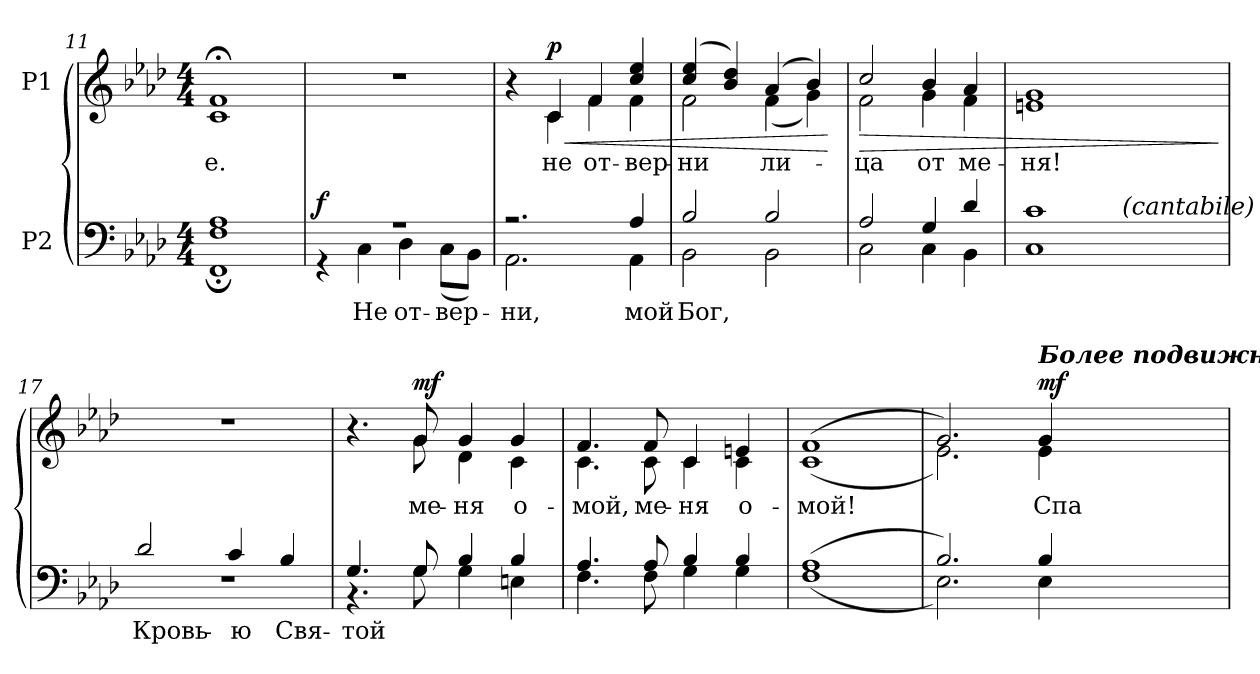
**kern	**text	**dynam	**kern	**text	**dynam
*part2	*part2	*part2	*part1	*part1	*part1
*staff2	*staff2	*staff2	*staff1	*staff1	*staff1
*I"P2	*	*	*I"P1	*	*
*clefF4	*	*	*clefG2	*	*
*k[b-e-a-d-]	*	*	*k[b-e-a-d-]	*	*
*f:	*	*	*f:	*	*
*M4/4	*	*	*M4/4	*	*
=11	=11	=11	=11	=11	=11
*^	*	*	*	*	*
!	!	!	!	!	!LO:LY:b:color=#000000	!
*	*	*	*	*^	*	*
1A-i	1FFi; 1Fi;	.	.	1f;i	1ci	-е.	.
*	*	*	*	*v	*v	*	*
=12	=12	=12	=12	=12	=12	=12
1r	4r	.	f	1r	.	.
!	!	!LO:LY:a:color=#000000	!	!	!	!
.	4Ci\	Не	.	.	.	.
!	!	!LO:LY:a:color=#000000	!	!	!	!
.	4D-i\	от-	.	.	.	.
!	!	!LO:LY:a:color=#000000	!	!	!	!
.	(8Ci\L	-вер-	.	.	.	.
.	8BB-i\J)	.	.	.	.	.
!!LO:LB:g=z
=13	=13	=13	=13	=13	=13	=13
!	!	!LO:LY:a:color=#000000	!	!	!	!
*	*	*	*	*^	*	*
2.r	2.AA-i\	-ни,	.	4r	4ryy	.	.
!	!	!	!	!	!	!LO:LY:b:color=#000000	!LO:HP:b
.	.	.	.	4ci/	4ci\	не	< p
!	!	!	!	!	!	!LO:LY:b:color=#000000	!
.	.	.	.	4fi/	4fi\	от-	.
!	!	!LO:LY:a:color=#000000	!	!	!	!	!
!	!	!	!	!	!	!LO:LY:b:color=#000000	!
4A-i/	4AA-i\	мой	.	4cci/ 4ee-i	4fi\	-вер-	.
=14	=14	=14	=14	=14	=14	=14	=14
!	!	!LO:LY:a:color=#000000	!	!	!	!	!
!	!	!	!	!	!	!LO:LY:b:color=#000000	!
2B-i/	2BB-i\	Бог,	.	(4cci/ 4ee-i	2fi\	-ни	.
.	.	.	.	4b-i/ 4dd-i)	.	.	.
!	!	!	!	!	!	!LO:LY:b:color=#000000	!
2B-i/	2BB-i\	.	.	(4a-i/	(4fi\	ли-	.
.	.	.	.	4b-i/)	4gi\)	.	.
*v	*v	*	*	*	*	*	*
*	*	*	*v	*v	*	*
.	.	.	.	.	[
=15	=15	=15	=15	=15	=15
*^	*	*	*	*	*
!	!	!	!	!	!LO:LY:b:color=#000000	!LO:HP:b
*	*	*	*	*^	*	*
2A-i/	2Ci\	.	.	2cci/	2fi\	-ца	>
!	!	!	!	!	!	!LO:LY:b:color=#000000	!
4Gi/	4Ci\	.	.	4b-i/	4gi\	от	.
!	!	!	!	!	!	!LO:LY:b:color=#000000	!
4d-i/	4BB-i\	.	.	4a-i/	4fi\	ме-	.
=16	=16	=16	=16	=16	=16	=16	=16
!	!	!	!	!	!	!LO:LY:b:color=#000000	!
*	*^	*	*	*	*	*	*
1ci	1Ci	2ryy	.	.	1gi	1eni	-ня!	.
.	.	16ryy	.	.	.	.	.	.
.	.	32ryy	.	.	.	.	.	.
.	.	256ryy	.	.	.	.	.	.
.	.	1024ryy	.	.	.	.	.	.
!	!	!LO:TX:a:i:t=(cantabile)	!	!	!	!	!	!
.	.	4ryy	.	.	.	.	.	.
.	.	8ryy	.	.	.	.	.	.
.	.	64ryy	.	.	.	.	.	.
.	.	128ryy	.	.	.	.	.	.
.	.	512.ryy	.	.	.	.	.	.
*	*	*	*	*	*v	*v	*	*
.	.	.	.	.	.	.	]
*v	*v	*v	*	*	*	*	*
=17	=17	=17	=17	=17	=17
*^	*	*	*	*	*
*	*^	*	*	*	*	*
!	!	!	!LO:LY:a:color=#000000	!	!	!	!
*	*v	*v	*	*	*	*	*
2d-i/	1r	Кровь-	.	1r	.	.
!	!	!LO:LY:a:color=#000000	!	!	!	!
4ci/	.	-ю	.	.	.	.
!	!	!LO:LY:a:color=#000000	!	!	!	!
4B-i/	.	Свя-	.	.	.	.
=18	=18	=18	=18	=18	=18	=18
!	!	!LO:LY:a:color=#000000	!	!	!	!
*	*	*	*	*^	*	*
4.Gi/	4.r	-той	.	4.r	4.ryy	.	.
!	!	!	!	!	!	!LO:LY:b:color=#000000	!
8Gi/	8Gi\	.	.	8gi/	8gi\	ме-	mf
!	!	!	!	!	!	!LO:LY:b:color=#000000	!
4B-i/	4Gi\	.	.	4gi/	4d-i\	-ня	.
!	!	!	!	!	!	!LO:LY:b:color=#000000	!
4B-i/	4Eni\	.	.	4gi/	4ci\	о-	.
!!LO:LB:g=z	!!
=19	=19	=19	=19	=19	=19	=19	=19
!	!	!	!	!	!	!LO:LY:b:color=#000000	!
4.A-i/	4.Fi\	.	.	4.fi/	4.ci\	-мой,	.
!	!	!	!	!	!	!LO:LY:b:color=#000000	!
8A-i/	8Fi\	.	.	8fi/	8ci\	ме-	.
!	!	!	!	!	!	!LO:LY:b:color=#000000	!
4B-i/	4Gi\	.	.	4ci/	4ci\	-ня	.
!	!	!	!	!	!	!LO:LY:b:color=#000000	!
4B-i/	4Gi\	.	.	4eni/	4ci\	о-	.
=20	=20	=20	=20	=20	=20	=20	=20
!	!	!	!	!	!	!LO:LY:b:color=#000000	!
(1A-i	(1Fi	.	.	(1fi	(1ci	-мой!	.
=21	=21	=21	=21	=21	=21	=21	=21
2.B-i/)	2.E-i\)	.	.	2.gi/)	2.e-i\)	.	.
!	!	!	!	!LO:TX:a:Bi:t=Более подвижно	!	!	!
!	!	!	!	!	!	!LO:LY:b:color=#000000	!
4B-i/	4E-i\	.	.	4gi/	4e-i\	Спа-	mf
*v	*v	*	*	*	*	*	*
*	*	*	*v	*v	*	*
=	=	=	=	=	=
*-	*-	*-	*-	*-	*-
